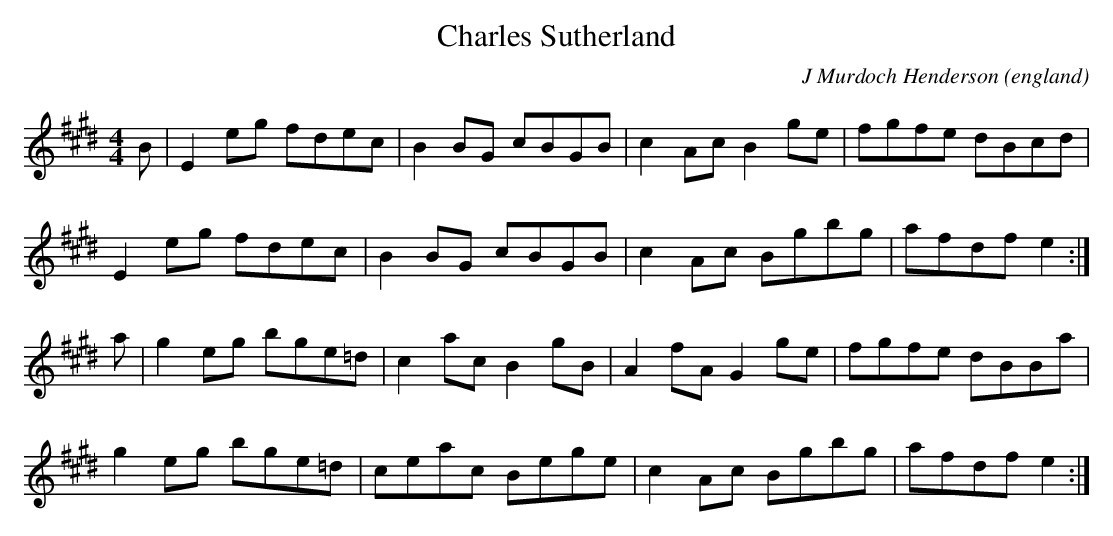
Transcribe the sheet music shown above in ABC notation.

X:1
T:Charles Sutherland
O:england
C:J Murdoch Henderson
M:4/4
L:1/8
K:E
B|E2- eg fdec|B2 BG cBGB|c2 Ac B2 ge|fgfe dBcd|
E2- eg fdec|B2 BG cBGB|c2 Ac Bgbg|afdf e2:|]
a|g2 eg bge=d|c2 ac B2 gB|A2 fA G2 ge|fgfe dBBa|
g2 eg bge=d|ceac Bege|c2 Ac Bgbg|afdf e2:|]
